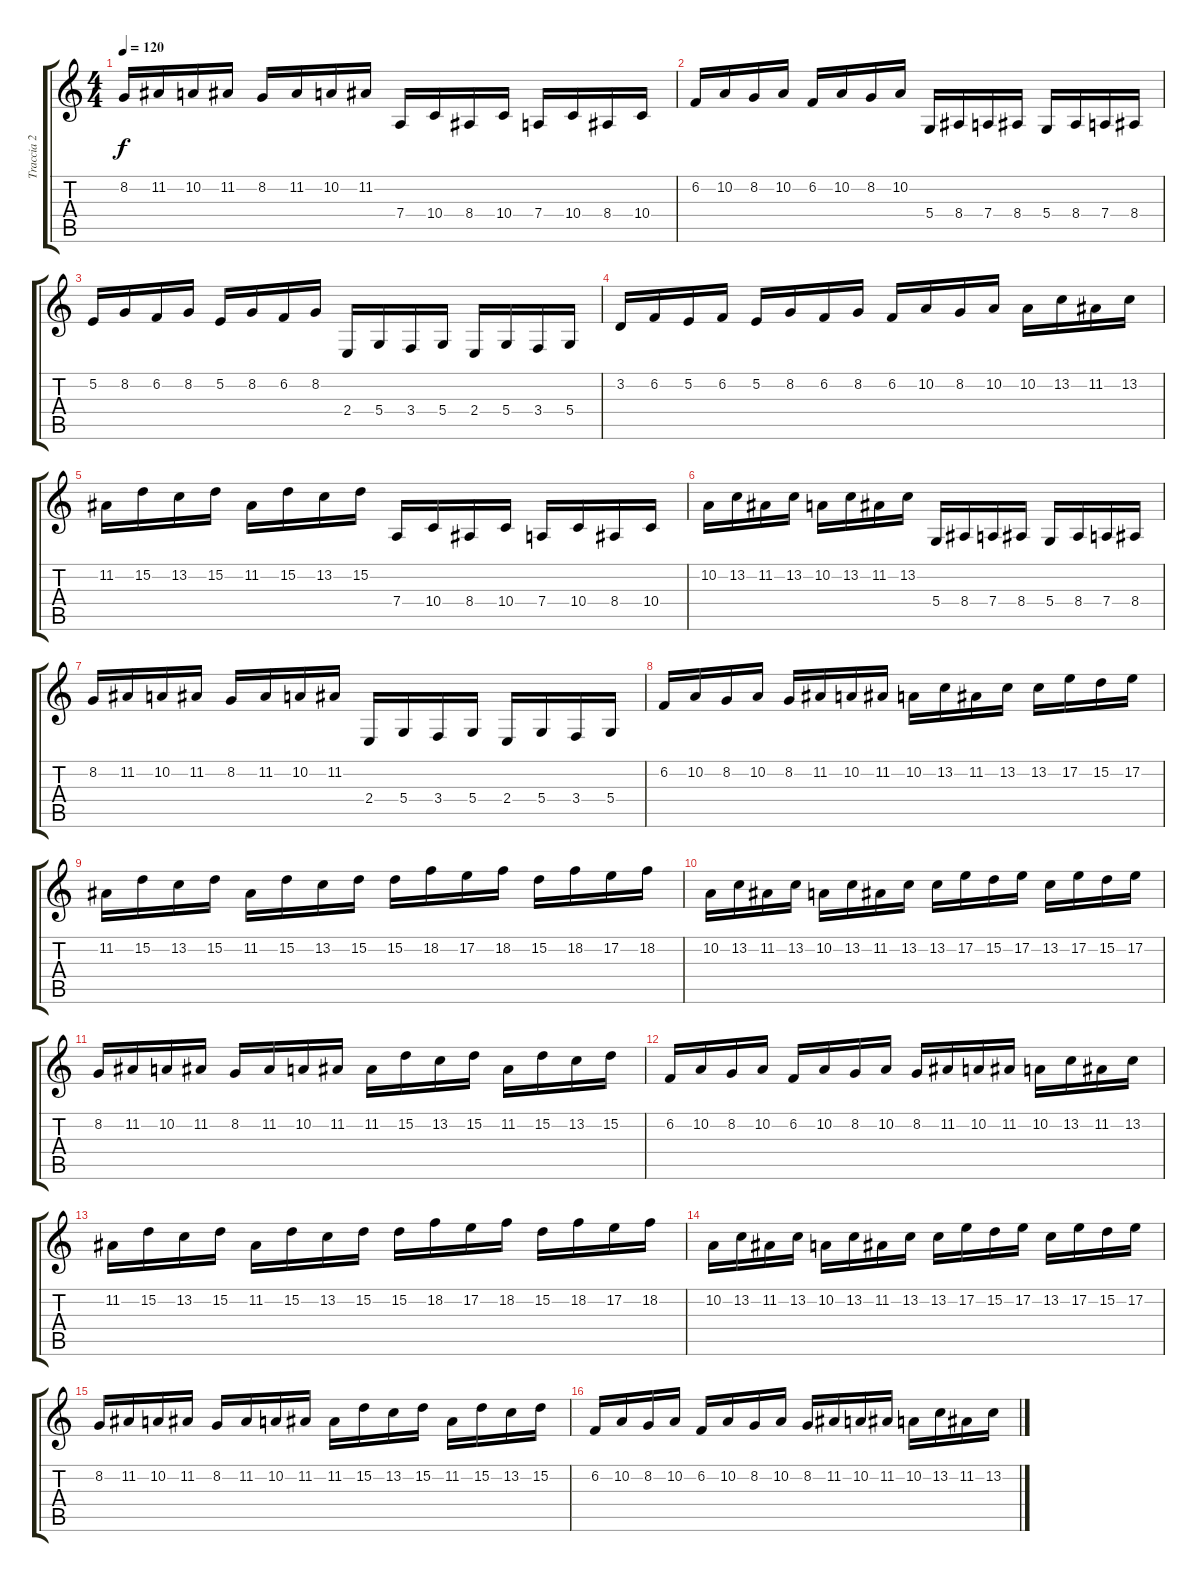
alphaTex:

\track ("Traccia 2" "Traccia 2") {instrument harpsichord}
\staff {score tabs}
\tuning (E4 B3 G3 D3 A2 E2) {hide}
\ts (4 4)
\tempo 120
\clef g2
\ks c
8.2.16{dy f instrument harpsichord} 11.2.16 10.2.16 11.2.16 8.2.16 11.2.16 10.2.16 11.2.16 7.4.16 10.4.16 8.4.16 10.4.16 7.4.16 10.4.16 8.4.16 10.4.16 |
6.2.16 10.2.16 8.2.16 10.2.16 6.2.16 10.2.16 8.2.16 10.2.16 5.4.16 8.4.16 7.4.16 8.4.16 5.4.16 8.4.16 7.4.16 8.4.16 |
5.2.16 8.2.16 6.2.16 8.2.16 5.2.16 8.2.16 6.2.16 8.2.16 2.4.16 5.4.16 3.4.16 5.4.16 2.4.16 5.4.16 3.4.16 5.4.16 |
3.2.16 6.2.16 5.2.16 6.2.16 5.2.16 8.2.16 6.2.16 8.2.16 6.2.16 10.2.16 8.2.16 10.2.16 10.2.16 13.2.16 11.2.16 13.2.16 |
11.2.16 15.2.16 13.2.16 15.2.16 11.2.16 15.2.16 13.2.16 15.2.16 7.4.16 10.4.16 8.4.16 10.4.16 7.4.16 10.4.16 8.4.16 10.4.16 |
10.2.16 13.2.16 11.2.16 13.2.16 10.2.16 13.2.16 11.2.16 13.2.16 5.4.16 8.4.16 7.4.16 8.4.16 5.4.16 8.4.16 7.4.16 8.4.16 |
8.2.16 11.2.16 10.2.16 11.2.16 8.2.16 11.2.16 10.2.16 11.2.16 2.4.16 5.4.16 3.4.16 5.4.16 2.4.16 5.4.16 3.4.16 5.4.16 |
6.2.16 10.2.16 8.2.16 10.2.16 8.2.16 11.2.16 10.2.16 11.2.16 10.2.16 13.2.16 11.2.16 13.2.16 13.2.16 17.2.16 15.2.16 17.2.16 |
11.2.16 15.2.16 13.2.16 15.2.16 11.2.16 15.2.16 13.2.16 15.2.16 15.2.16 18.2.16 17.2.16 18.2.16 15.2.16 18.2.16 17.2.16 18.2.16 |
10.2.16 13.2.16 11.2.16 13.2.16 10.2.16 13.2.16 11.2.16 13.2.16 13.2.16 17.2.16 15.2.16 17.2.16 13.2.16 17.2.16 15.2.16 17.2.16 |
8.2.16 11.2.16 10.2.16 11.2.16 8.2.16 11.2.16 10.2.16 11.2.16 11.2.16 15.2.16 13.2.16 15.2.16 11.2.16 15.2.16 13.2.16 15.2.16 |
6.2.16 10.2.16 8.2.16 10.2.16 6.2.16 10.2.16 8.2.16 10.2.16 8.2.16 11.2.16 10.2.16 11.2.16 10.2.16 13.2.16 11.2.16 13.2.16 |
11.2.16 15.2.16 13.2.16 15.2.16 11.2.16 15.2.16 13.2.16 15.2.16 15.2.16 18.2.16 17.2.16 18.2.16 15.2.16 18.2.16 17.2.16 18.2.16 |
10.2.16 13.2.16 11.2.16 13.2.16 10.2.16 13.2.16 11.2.16 13.2.16 13.2.16 17.2.16 15.2.16 17.2.16 13.2.16 17.2.16 15.2.16 17.2.16 |
8.2.16 11.2.16 10.2.16 11.2.16 8.2.16 11.2.16 10.2.16 11.2.16 11.2.16 15.2.16 13.2.16 15.2.16 11.2.16 15.2.16 13.2.16 15.2.16 |
6.2.16 10.2.16 8.2.16 10.2.16 6.2.16 10.2.16 8.2.16 10.2.16 8.2.16 11.2.16 10.2.16 11.2.16 10.2.16 13.2.16 11.2.16 13.2.16
